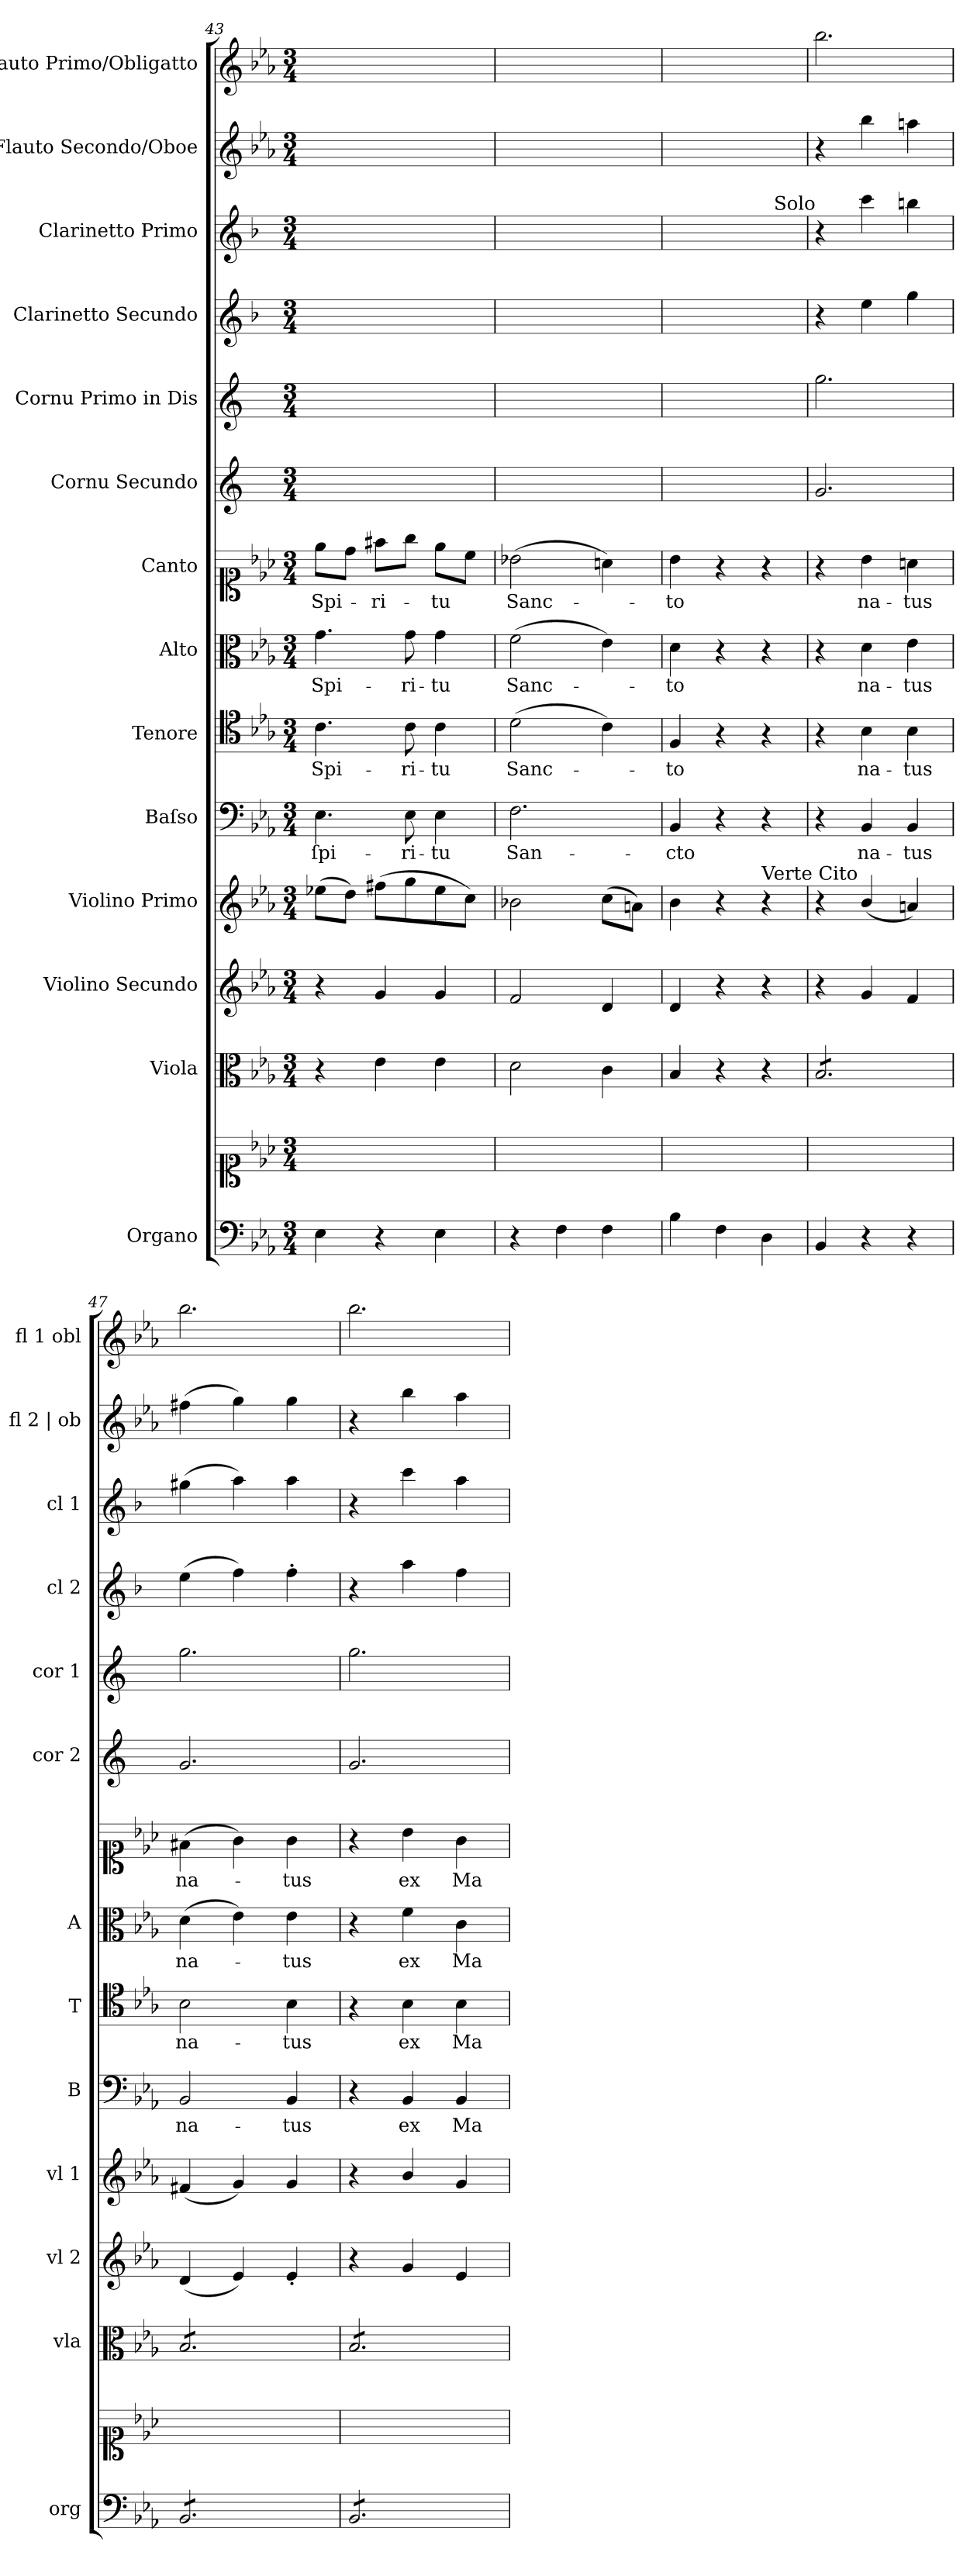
**kern	**kern	**kern	**kern	**kern	**kern	**text	**kern	**text	**kern	**text	**kern	**text	**kern	**kern	**kern	**kern	**kern	**kern
*part14	*part14	*part13	*part12	*part11	*part10	*part10	*part9	*part9	*part8	*part8	*part7	*part7	*part6	*part5	*part4	*part3	*part2	*part1
*staff15	*staff14	*staff13	*staff12	*staff11	*staff10	*staff10	*staff9	*staff9	*staff8	*staff8	*staff7	*staff7	*staff6	*staff5	*staff4	*staff3	*staff2	*staff1
*I"Organo	*	*I"Viola	*I"Violino Secundo	*I"Violino Primo	*I"Baſso	*	*I"Tenore	*	*I"Alto	*	*I"Canto	*	*I"Cornu Secundo	*I"Cornu Primo in Dis	*I"Clarinetto Secundo	*I"Clarinetto Primo	*I"Flauto Secondo/Oboe	*I"Flauto Primo/Obligatto
*I'org	*	*I'vla	*I'vl 2	*I'vl 1	*I'B	*	*I'T	*	*I'A	*	*	*	*I'cor 2	*I'cor 1	*I'cl 2	*I'cl 1	*I'fl 2 | ob	*I'fl 1 obl
*clefF4	*clefC1	*clefC3	*clefG2	*clefG2	*clefF4	*	*clefC4	*	*clefC3	*	*clefC1	*	*clefG2	*clefG2	*clefG2	*clefG2	*clefG2	*clefG2
*	*	*	*	*	*	*	*	*	*	*	*	*	*ITrd-2c-3	*ITrd-2c-3	*ITrd1c2	*ITrd1c2	*	*
*k[b-e-a-]	*k[b-e-a-]	*k[b-e-a-]	*k[b-e-a-]	*k[b-e-a-]	*k[b-e-a-]	*	*k[b-e-a-]	*	*k[b-e-a-]	*	*k[b-e-a-]	*	*k[b-e-a-]	*k[b-e-a-]	*k[b-e-a-]	*k[b-e-a-]	*k[b-e-a-]	*k[b-e-a-]
*E-:	*E-:	*E-:	*E-:	*E-:	*E-:	*	*E-:	*	*E-:	*	*E-:	*	*E-:	*E-:	*E-:	*E-:	*E-:	*E-:
*M3/4	*M3/4	*M3/4	*M3/4	*M3/4	*M3/4	*	*M3/4	*	*M3/4	*	*M3/4	*	*M3/4	*M3/4	*M3/4	*M3/4	*M3/4	*M3/4
=43	=43	=43	=43	=43	=43	=43	=43	=43	=43	=43	=43	=43	=43	=43	=43	=43	=43	=43
4E-\	2.ryy	4r	4r	(>8ee-X\L	4.E-\	ſpi-	4.c\	Spi-	4.g\	Spi-	8ee-\L	Spi-	2.ryy	2.ryy	2.ryy	2.ryy	2.ryy	2.ryy
.	.	.	.	8dd\J)	.	.	.	.	.	.	8dd\J	.	.	.	.	.	.	.
4r	.	4e-\	4g/	(>8ff#X\L	.	.	.	.	.	.	8ff#X\L	-ri-	.	.	.	.	.	.
.	.	.	.	8gg\	8E-\	-ri-	8c\	-ri-	8g\	-ri-	8gg\J	.	.	.	.	.	.	.
4E-\	.	4e-\	4g/	8ee-\	4E-\	-tu	4c\	-tu	4g\	-tu	8ee-\L	-tu	.	.	.	.	.	.
.	.	.	.	8cc\J)	.	.	.	.	.	.	8cc\J	.	.	.	.	.	.	.
=44	=44	=44	=44	=44	=44	=44	=44	=44	=44	=44	=44	=44	=44	=44	=44	=44	=44	=44
4r	2.ryy	2d\	2f/	2b-X\	2.F\	San-	(>2d\	Sanc-	(>2f\	Sanc-	(>2b-X\	Sanc-	2.ryy	2.ryy	2.ryy	2.ryy	2.ryy	2.ryy
4F\	.	.	.	.	.	.	.	.	.	.	.	.	.	.	.	.	.	.
4F\	.	4c\	4d/	(>8cc\L	.	.	4c\)	.	4e-\)	.	4an\)	.	.	.	.	.	.	.
.	.	.	.	8an\J)	.	.	.	.	.	.	.	.	.	.	.	.	.	.
=45	=45	=45	=45	=45	=45	=45	=45	=45	=45	=45	=45	=45	=45	=45	=45	=45	=45	=45
4B-\	2.ryy	4B-/	4d/	4b-\	4BB-/	-cto	4F/	-to	4d\	-to	4b-\	-to	2.ryy	2.ryy	2.ryy	2.ryy	2.ryy	2.ryy
4F\	.	4r	4r	4r	4r	.	4r	.	4r	.	4r	.	.	.	.	.	.	.
!	!	!	!	!LO:TX:a:t=Verte Cito	!	!	!	!	!	!	!	!	!	!	!	!	!	!
4D\	.	4r	4r	4r	4r	.	4r	.	4r	.	4r	.	.	.	.	.	.	.
=46	=46	=46	=46	=46	=46	=46	=46	=46	=46	=46	=46	=46	=46	=46	=46	=46	=46	=46
!	!	!	!	!	!	!	!	!	!	!	!	!	!	!	!	!LO:TX:a:rj:t=Solo	!	!
*	*	*tremolo	*	*	*	*	*	*	*	*	*	*	*	*	*	*	*	*
4BB-/	2.ryy	8B-/L	4r	4r	4r	.	4r	.	4r	.	4r	.	2.b-/	2.bb-\	4r	4r	4r	2.bb-\
.	.	8B-/	.	.	.	.	.	.	.	.	.	.	.	.	.	.	.	.
4r	.	8B-/	4g/	(<4b-/	4BB-/	na-	4B-\	na-	4d\	na-	4b-\	na-	.	.	4dd\	4bb-\	4bb-\	.
.	.	8B-/	.	.	.	.	.	.	.	.	.	.	.	.	.	.	.	.
4r	.	8B-/	4f/	4an/)	4BB-/	-tus	4B-\	-tus	4e-\	-tus	4an\	-tus	.	.	4ff\	4aan\	4aan\	.
.	.	8B-/J	.	.	.	.	.	.	.	.	.	.	.	.	.	.	.	.
=47	=47	=47	=47	=47	=47	=47	=47	=47	=47	=47	=47	=47	=47	=47	=47	=47	=47	=47
!LO:TX:a:t=Tasto	!	!	!	!	!	!	!	!	!	!	!	!	!	!	!	!	!	!
*tremolo	*	*	*	*	*	*	*	*	*	*	*	*	*	*	*	*	*	*
8BB-/L	2.ryy	8B-/L	(<4d/	(<4f#X/	2BB-/	na-	2B-\	na-	(>4d\	na-	(>4f#X\	na-	2.b-/	2.bb-\	(>4dd\	(>4ff#X\	(>4ff#X\	2.bb-\
8BB-/	.	8B-/	.	.	.	.	.	.	.	.	.	.	.	.	.	.	.	.
8BB-/	.	8B-/	4e-/)	4g/)	.	.	.	.	4e-\)	.	4g\)	.	.	.	4ee-\)	4gg\)	4gg\)	.
8BB-/	.	8B-/	.	.	.	.	.	.	.	.	.	.	.	.	.	.	.	.
8BB-/	.	8B-/	4e-'</	4g/	4BB-/	-tus	4B-\	-tus	4e-\	-tus	4g\	-tus	.	.	4ee-'>\	4gg\	4gg\	.
8BB-/J	.	8B-/J	.	.	.	.	.	.	.	.	.	.	.	.	.	.	.	.
=48	=48	=48	=48	=48	=48	=48	=48	=48	=48	=48	=48	=48	=48	=48	=48	=48	=48	=48
8BB-/L	2.ryy	8B-/L	4r	4r	4r	.	4r	.	4r	.	4r	.	2.b-/	2.bb-\	4r	4r	4r	2.bb-\
8BB-/	.	8B-/	.	.	.	.	.	.	.	.	.	.	.	.	.	.	.	.
8BB-/	.	8B-/	4g/	4b-/	4BB-/	ex	4B-\	ex	4f\	ex	4b-\	ex	.	.	4gg\	4bb-\	4bb-\	.
8BB-/	.	8B-/	.	.	.	.	.	.	.	.	.	.	.	.	.	.	.	.
8BB-/	.	8B-/	4e-/	4g/	4BB-/	Ma-	4B-\	Ma-	4c\	Ma-	4g\	Ma-	.	.	4ee-\	4gg\	4aa-\	.
8BB-/J	.	8B-/J	.	.	.	.	.	.	.	.	.	.	.	.	.	.	.	.
*	*	*Xtremolo	*	*	*	*	*	*	*	*	*	*	*	*	*	*	*	*
*Xtremolo	*	*	*	*	*	*	*	*	*	*	*	*	*	*	*	*	*	*
=	=	=	=	=	=	=	=	=	=	=	=	=	=	=	=	=	=	=
*-	*-	*-	*-	*-	*-	*-	*-	*-	*-	*-	*-	*-	*-	*-	*-	*-	*-	*-
